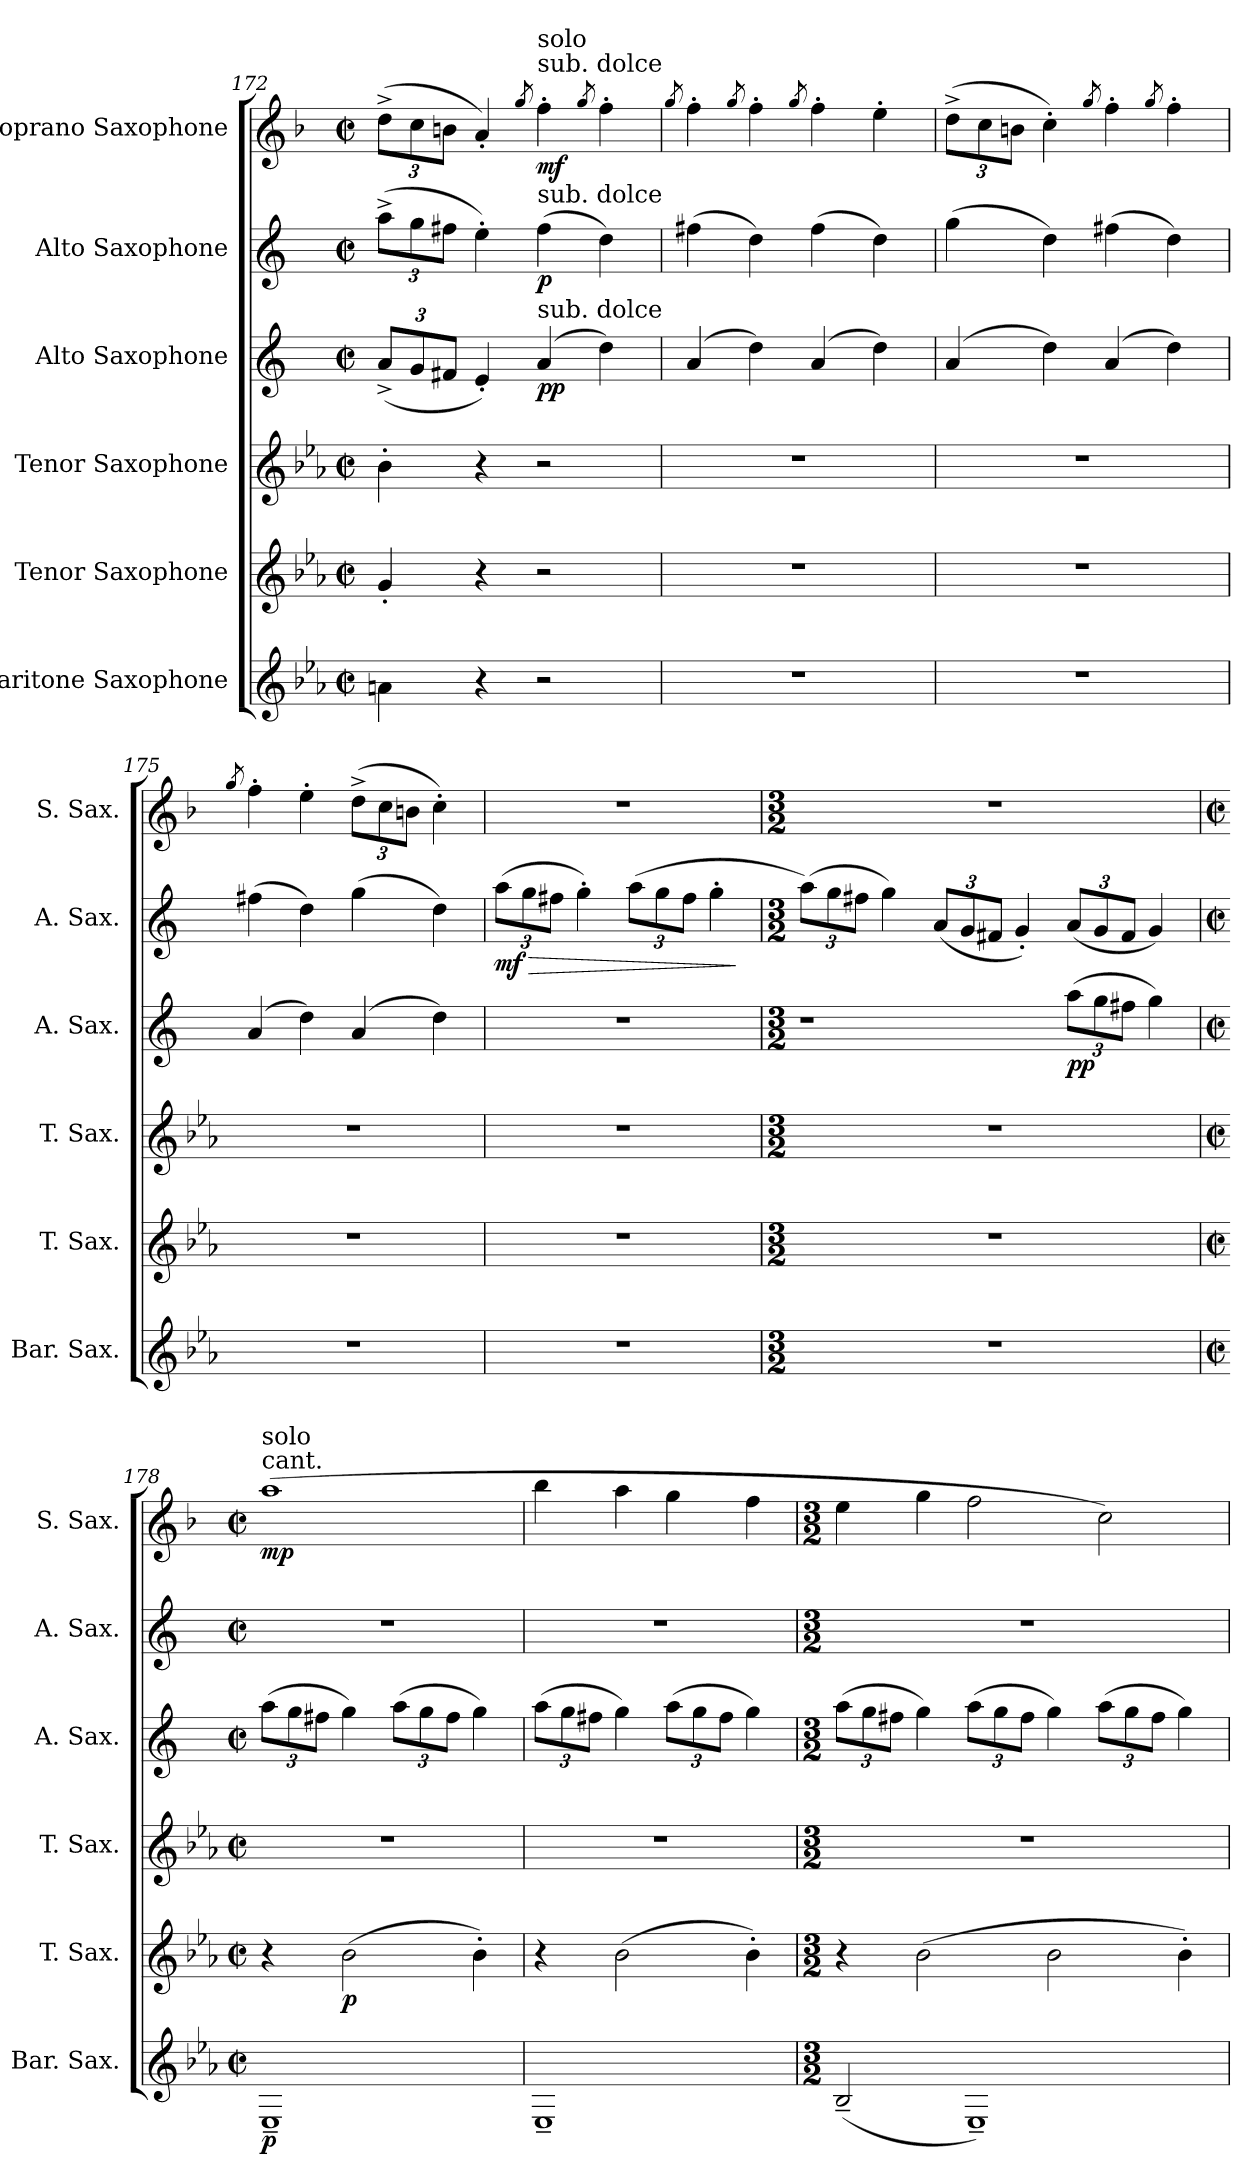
**kern	**dynam	**kern	**dynam	**kern	**kern	**dynam	**kern	**dynam	**kern	**dynam
*part6	*part6	*part5	*part5	*part4	*part3	*part3	*part2	*part2	*part1	*part1
*staff6	*staff6	*staff5	*staff5	*staff4	*staff3	*staff3	*staff2	*staff2	*staff1	*staff1
*I"Baritone Saxophone	*	*I"Tenor Saxophone	*	*I"Tenor Saxophone	*I"Alto Saxophone	*	*I"Alto Saxophone	*	*I"Soprano Saxophone	*
*I'Bar. Sax.	*	*I'T. Sax.	*	*I'T. Sax.	*I'A. Sax.	*	*I'A. Sax.	*	*I'S. Sax.	*
*clefG2	*	*clefG2	*	*clefG2	*clefG2	*	*clefG2	*	*clefG2	*
*ITrd12c21	*	*ITrd8c14	*	*ITrd8c14	*ITrd5c9	*	*ITrd5c9	*	*ITrd1c2	*
*k[b-e-a-]	*	*k[b-e-a-]	*	*k[b-e-a-]	*k[b-e-a-]	*	*k[b-e-a-]	*	*k[b-e-a-]	*
*M2/2	*	*M2/2	*	*M2/2	*M2/2	*	*M2/2	*	*M2/2	*
*met(c|)	*	*met(c|)	*	*met(c|)	*met(c|)	*	*met(c|)	*	*met(c|)	*
*	*	*	*	*	*Xbrackettup	*	*Xbrackettup	*	*Xbrackettup	*
=172	=172	=172	=172	=172	=172	=172	=172	=172	=172	=172
4An\	.	4G'/	.	4B-'\	(<12c^/L	.	(>12cc^\L	.	(>12cc^\L	.
.	.	.	.	.	12B-/	.	12b-\	.	12b-\	.
.	.	.	.	.	12An/J	.	12an\J	.	12an\J	.
4r	.	4r	.	4r	4G'/)	.	4g'\)	.	4g'/)	.
.	.	.	.	.	.	.	.	.	8qff/	.
!	!	!	!	!	!	!	!	!	!LO:TX:a:t=sub. dolce	!
!	!	!	!	!	!	!	!	!	!LO:TX:a:t=solo	!
!	!	!	!	!	!	!	!LO:TX:a:t=sub. dolce	!	!	!
!	!	!	!	!	!LO:TX:a:t=sub. dolce	!	!	!	!	!
!	!	!	!	!	!	!LO:DY:b	!	!LO:DY:b	!	!LO:DY:b
2r	.	2r	.	2r	(>4c/	pp	(>4a\	p	4ee-'\	mf
.	.	.	.	.	.	.	.	.	8qff/	.
.	.	.	.	.	4f\)	.	4f\)	.	4ee-'\	.
=173	=173	=173	=173	=173	=173	=173	=173	=173	=173	=173
.	.	.	.	.	.	.	.	.	8qff/	.
1r	.	1r	.	1r	(>4c/	.	(>4an\	.	4ee-'\	.
.	.	.	.	.	.	.	.	.	8qff/	.
.	.	.	.	.	4f\)	.	4f\)	.	4ee-'\	.
.	.	.	.	.	.	.	.	.	8qff/	.
.	.	.	.	.	(>4c/	.	(>4a\	.	4ee-'\	.
.	.	.	.	.	4f\)	.	4f\)	.	4dd'\	.
=174	=174	=174	=174	=174	=174	=174	=174	=174	=174	=174
1r	.	1r	.	1r	(>4c/	.	(>4b-\	.	(>12cc^\L	.
.	.	.	.	.	.	.	.	.	12b-\	.
.	.	.	.	.	.	.	.	.	12an\J	.
.	.	.	.	.	4f\)	.	4f\)	.	4b-'\)	.
.	.	.	.	.	.	.	.	.	8qff/	.
.	.	.	.	.	(>4c/	.	(>4an\	.	4ee-'\	.
.	.	.	.	.	.	.	.	.	8qff/	.
.	.	.	.	.	4f\)	.	4f\)	.	4ee-'\	.
!!LO:LB:g=z
=175	=175	=175	=175	=175	=175	=175	=175	=175	=175	=175
.	.	.	.	.	.	.	.	.	8qff/	.
1r	.	1r	.	1r	(>4c/	.	(>4an\	.	4ee-'\	.
.	.	.	.	.	4f\)	.	4f\)	.	4dd'\	.
.	.	.	.	.	(>4c/	.	(>4b-\	.	(>12cc^\L	.
.	.	.	.	.	.	.	.	.	12b-\	.
.	.	.	.	.	.	.	.	.	12an\J	.
.	.	.	.	.	4f\)	.	4f\)	.	4b-'\)	.
=176	=176	=176	=176	=176	=176	=176	=176	=176	=176	=176
!	!	!	!	!	!	!	!	!LO:HP:b	!	!
!	!	!	!	!	!	!	!	!LO:DY:n=1:b	!	!
1r	.	1r	.	1r	1r	.	(>12cc\L	> mf	1r	.
.	.	.	.	.	.	.	12b-\	.	.	.
.	.	.	.	.	.	.	12an\J	.	.	.
.	.	.	.	.	.	.	4b-'\)	.	.	.
.	.	.	.	.	.	.	(>12cc\L	.	.	.
.	.	.	.	.	.	.	12b-\	.	.	.
.	.	.	.	.	.	.	12a\J	.	.	.
.	.	.	.	.	.	.	4b-'\	.	.	.
.	.	.	.	.	.	.	.	]	.	.
=177	=177	=177	=177	=177	=177	=177	=177	=177	=177	=177
*M3/2	*	*M3/2	*	*M3/2	*M3/2	*	*M3/2	*	*M3/2	*
1.r	.	1.r	.	1.r	1r	.	(>12cc\L)	.	1.r	.
.	.	.	.	.	.	.	12b-\	.	.	.
.	.	.	.	.	.	.	12an\J	.	.	.
.	.	.	.	.	.	.	4b-\)	.	.	.
.	.	.	.	.	.	.	(<12c/L	.	.	.
.	.	.	.	.	.	.	12B-/	.	.	.
.	.	.	.	.	.	.	12An/J	.	.	.
.	.	.	.	.	.	.	4B-'/)	.	.	.
!	!	!	!	!	!	!LO:DY:b	!	!	!	!
.	.	.	.	.	(>12cc\L	pp	(<12c/L	.	.	.
.	.	.	.	.	12b-\	.	12B-/	.	.	.
.	.	.	.	.	12an\J	.	12A/J	.	.	.
.	.	.	.	.	4b-\)	.	4B-/)	.	.	.
!!LO:PB:g=z
=178	=178	=178	=178	=178	=178	=178	=178	=178	=178	=178
*M2/2	*	*M2/2	*	*M2/2	*M2/2	*	*M2/2	*	*M2/2	*
*met(c|)	*	*met(c|)	*	*met(c|)	*met(c|)	*	*met(c|)	*	*met(c|)	*
!	!	!	!	!	!	!	!	!	!LO:TX:a:t=cant.	!
!	!	!	!	!	!	!	!	!	!LO:TX:a:t=solo	!
!	!LO:DY:b	!	!	!	!	!	!	!	!	!LO:DY:b
1EE-~	p	4r	.	1r	(>12cc\L	.	1r	.	(>1gg	mp
.	.	.	.	.	12b-\	.	.	.	.	.
.	.	.	.	.	12an\J	.	.	.	.	.
!	!	!	!LO:DY:b	!	!	!	!	!	!	!
.	.	(>2B-\	p	.	4b-\)	.	.	.	.	.
.	.	.	.	.	(>12cc\L	.	.	.	.	.
.	.	.	.	.	12b-\	.	.	.	.	.
.	.	.	.	.	12a\J	.	.	.	.	.
.	.	4B-'\)	.	.	4b-\)	.	.	.	.	.
=179	=179	=179	=179	=179	=179	=179	=179	=179	=179	=179
1EE-~	.	4r	.	1r	(>12cc\L	.	1r	.	4aa-\	.
.	.	.	.	.	12b-\	.	.	.	.	.
.	.	.	.	.	12an\J	.	.	.	.	.
.	.	(>2B-\	.	.	4b-\)	.	.	.	4gg\	.
.	.	.	.	.	(>12cc\L	.	.	.	4ff\	.
.	.	.	.	.	12b-\	.	.	.	.	.
.	.	.	.	.	12a\J	.	.	.	.	.
.	.	4B-'\)	.	.	4b-\)	.	.	.	4ee-\	.
=180	=180	=180	=180	=180	=180	=180	=180	=180	=180	=180
*M3/2	*	*M3/2	*	*M3/2	*M3/2	*	*M3/2	*	*M3/2	*
(<2BB-~/	.	4r	.	1.r	(>12cc\L	.	1.r	.	4dd\	.
.	.	.	.	.	12b-\	.	.	.	.	.
.	.	.	.	.	12an\J	.	.	.	.	.
.	.	(>2B-\	.	.	4b-\)	.	.	.	4ff\	.
1EE-~)	.	.	.	.	(>12cc\L	.	.	.	2ee-\	.
.	.	.	.	.	12b-\	.	.	.	.	.
.	.	.	.	.	12a\J	.	.	.	.	.
.	.	2B-\	.	.	4b-\)	.	.	.	.	.
.	.	.	.	.	(>12cc\L	.	.	.	2b-\)	.
.	.	.	.	.	12b-\	.	.	.	.	.
.	.	.	.	.	12a\J	.	.	.	.	.
.	.	4B-'\)	.	.	4b-\)	.	.	.	.	.
=	=	=	=	=	=	=	=	=	=	=
*-	*-	*-	*-	*-	*-	*-	*-	*-	*-	*-
